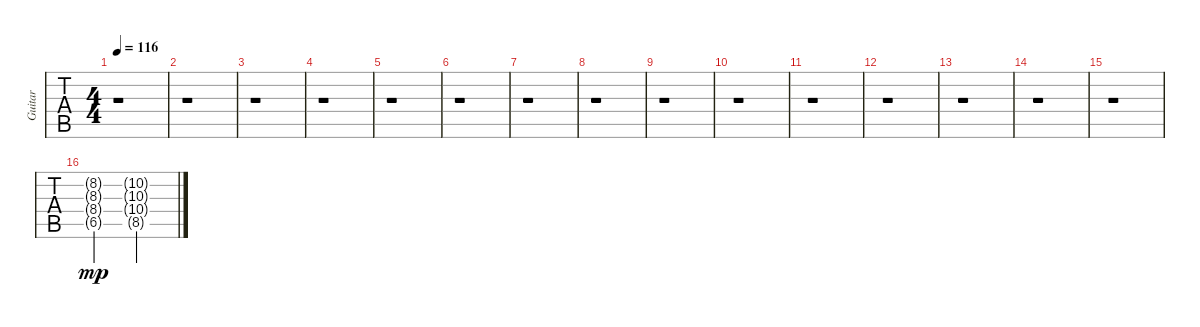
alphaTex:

\track ("Guitar" "Guitar") {instrument distortionguitar}
\staff {tabs}
\tuning (E4 B3 G3 D3 A2 E2) {hide}
\ts (4 4)
\tempo 116
\clef g2
\ks c
r.1{dy mp instrument distortionguitar} |
r.1 |
r.1 |
r.1 |
r.1 |
r.1 |
r.1 |
r.1 |
r.1 |
r.1 |
r.1 |
r.1 |
r.1 |
r.1 |
r.1 |
(8.2{g} 8.3{g} 8.4{g} 6.5{g}).2{volume 8} (10.2{g} 10.3{g} 10.4{g} 8.5{g}).2
